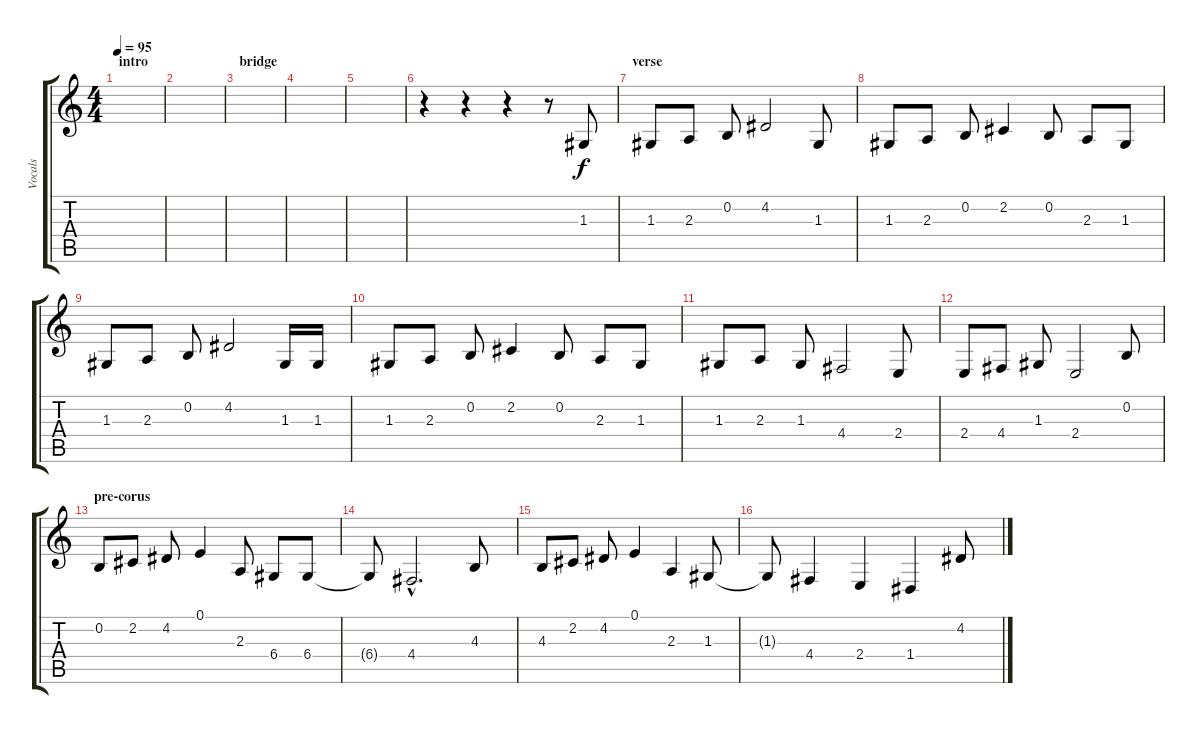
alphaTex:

\track ("Vocals" "Vocals") {instrument lead6voice}
\staff {score tabs}
\tuning (E4 B3 G3 D3 A2 E2) {hide}
\ts (4 4)
\section ("" "intro")
\tempo 95
\clef g2
\ks c
|
|
\section ("" "bridge")
|
|
|
r.4 r.4 r.4 r.8 1.3.8 |
\section ("" "verse")
1.3.8 2.3.8 0.2.8 4.2.2 1.3.8 |
1.3.8 2.3.8 0.2.8 2.2.4 0.2.8 2.3.8 1.3.8 |
1.3.8 2.3.8 0.2.8 4.2.2 1.3.16 1.3.16 |
1.3.8 2.3.8 0.2.8 2.2.4 0.2.8 2.3.8 1.3.8 |
1.3.8 2.3.8 1.3.8 4.4.2 2.4.8 |
2.4.8 4.4.8 1.3.8 2.4.2 0.2.8 |
\section ("" "pre-corus")
0.2.8 2.2.8 4.2.8 0.1.4 2.3.8 6.4.8 6.4.8 |
6.4{t}.8 4.4{hac}.2{d} 4.3.8 |
4.3.8 2.2.8 4.2.8 0.1.4 2.3.4 1.3.8 |
1.3{t}.8{volume 14} 4.4.4 2.4.4 1.4.4 4.2.8
